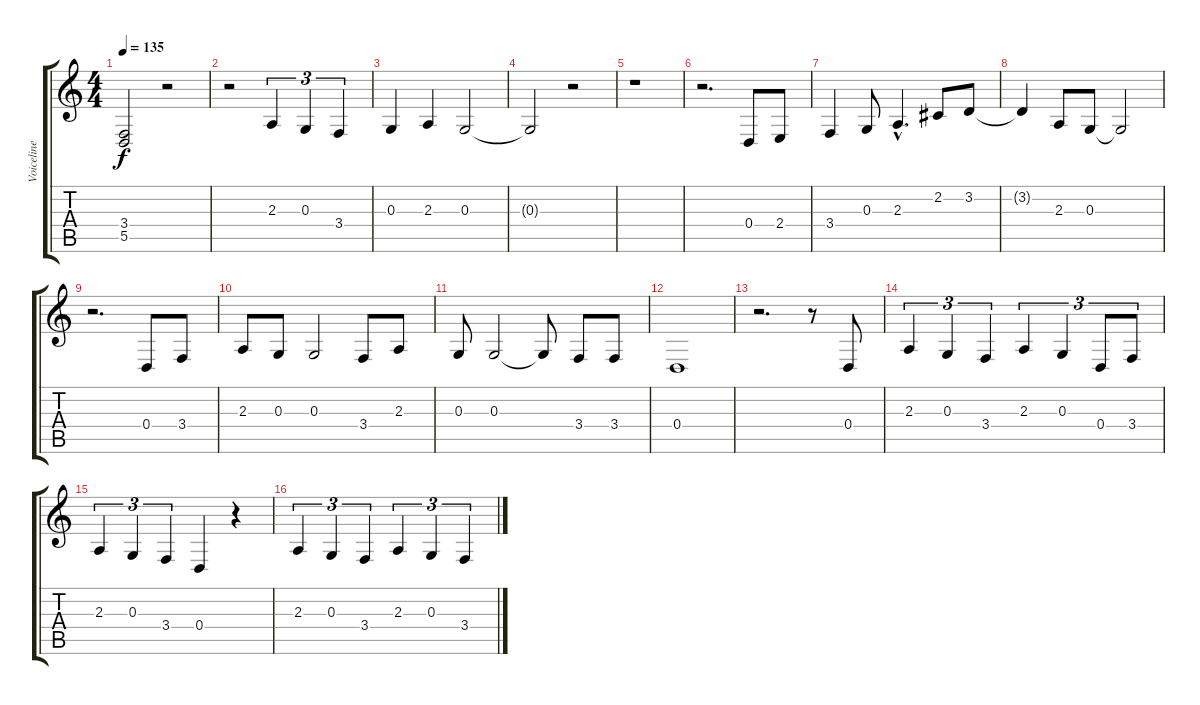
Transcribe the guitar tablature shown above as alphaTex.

\track ("Voiceline" "Voiceline") {instrument altosax}
\staff {score tabs}
\tuning (E4 B3 G3 D3 A2 E2) {hide}
\ts (4 4)
\tempo 135
\clef g2
\ks c
(3.4{t} 5.5{t}).2{dy f} r.2 |
r.2 2.3.4{tu (3 2)} 0.3.4{tu (3 2)} 3.4.4{tu (3 2)} |
0.3.4 2.3.4 0.3.2 |
0.3{t}.2 r.2 |
r.1 |
r.2{d} 0.4.8 2.4.8 |
3.4.4 0.3.8 2.3{hac}.4{d} 2.2.8 3.2.8 |
3.2{t}.4 2.3.8 0.3.8 0.3{t}.2 |
r.2{d} 0.4.8 3.4.8 |
2.3.8 0.3.8 0.3.2 3.4.8 2.3.8 |
0.3.8 0.3.2 0.3{t}.8 3.4.8 3.4.8 |
0.4.1 |
r.2{d} r.8 0.4.8 |
2.3.4{tu (3 2)} 0.3.4{tu (3 2)} 3.4.4{tu (3 2)} 2.3.4{tu (3 2)} 0.3.4{tu (3 2)} 0.4.8{tu (3 2)} 3.4.8{tu (3 2)} |
2.3.4{tu (3 2)} 0.3.4{tu (3 2)} 3.4.4{tu (3 2)} 0.4.4 r.4 |
2.3.4{tu (3 2)} 0.3.4{tu (3 2)} 3.4.4{tu (3 2)} 2.3.4{tu (3 2)} 0.3.4{tu (3 2)} 3.4.4{tu (3 2)}
